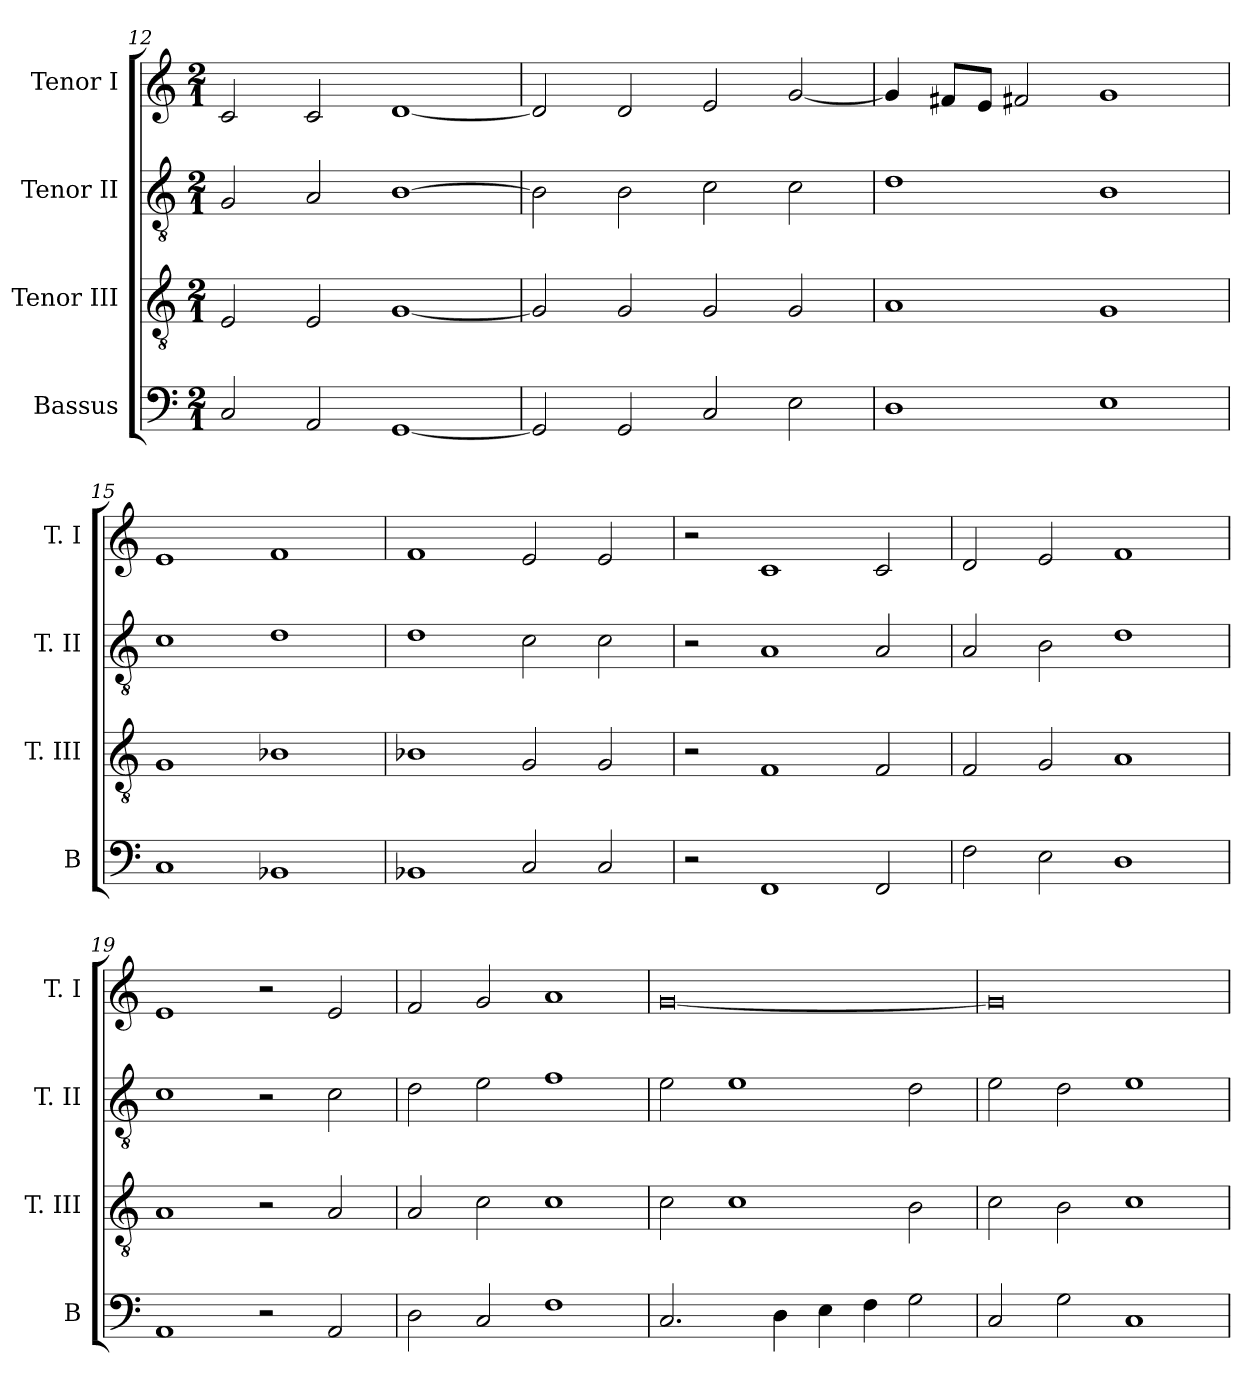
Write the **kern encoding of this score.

**kern	**kern	**kern	**kern
*part4	*part3	*part2	*part1
*staff4	*staff3	*staff2	*staff1
*I"Bassus	*I"Tenor III	*I"Tenor II	*I"Tenor I
*I'B	*I'T. III	*I'T. II	*I'T. I
*clefF4	*clefGv2	*clefGv2	*clefG2
*k[]	*k[]	*k[]	*k[]
*C:	*C:	*C:	*C:
*M2/1	*M2/1	*M2/1	*M2/1
=12	=12	=12	=12
2C	2E	2G	2c
2AA	2E	2A	2c
[1GG	[1G	[1B	[1d
=13	=13	=13	=13
2GG]	2G]	2B]	2d]
2GG	2G	2B	2d
2C	2G	2c	2e
2E	2G	2c	[2g
=14	=14	=14	=14
1D	1A	1d	4g]
.	.	.	8f#XL
.	.	.	8eJ
.	.	.	2f#X
1E	1G	1B	1g
=15	=15	=15	=15
1C	1G	1c	1e
1BB-X	1B-X	1d	1f
=16	=16	=16	=16
1BB-X	1B-X	1d	1f
2C	2G	2c	2e
2C	2G	2c	2e
=17	=17	=17	=17
2r	2r	2r	2r
1FF	1F	1A	1c
2FF	2F	2A	2c
=18	=18	=18	=18
2F	2F	2A	2d
2E	2G	2B	2e
1D	1A	1d	1f
=19	=19	=19	=19
1AA	1A	1c	1e
2r	2r	2r	2r
2AA	2A	2c	2e
=20	=20	=20	=20
2D	2A	2d	2f
2C	2c	2e	2g
1F	1c	1f	1a
=21	=21	=21	=21
2.C	2c	2e	[0g
.	1c	1e	.
4D	.	.	.
4E	.	.	.
4F	.	.	.
2G	2B	2d	.
=22	=22	=22	=22
2C	2c	2e	0g]
2G	2B	2d	.
1C	1c	1e	.
=	=	=	=
*-	*-	*-	*-
